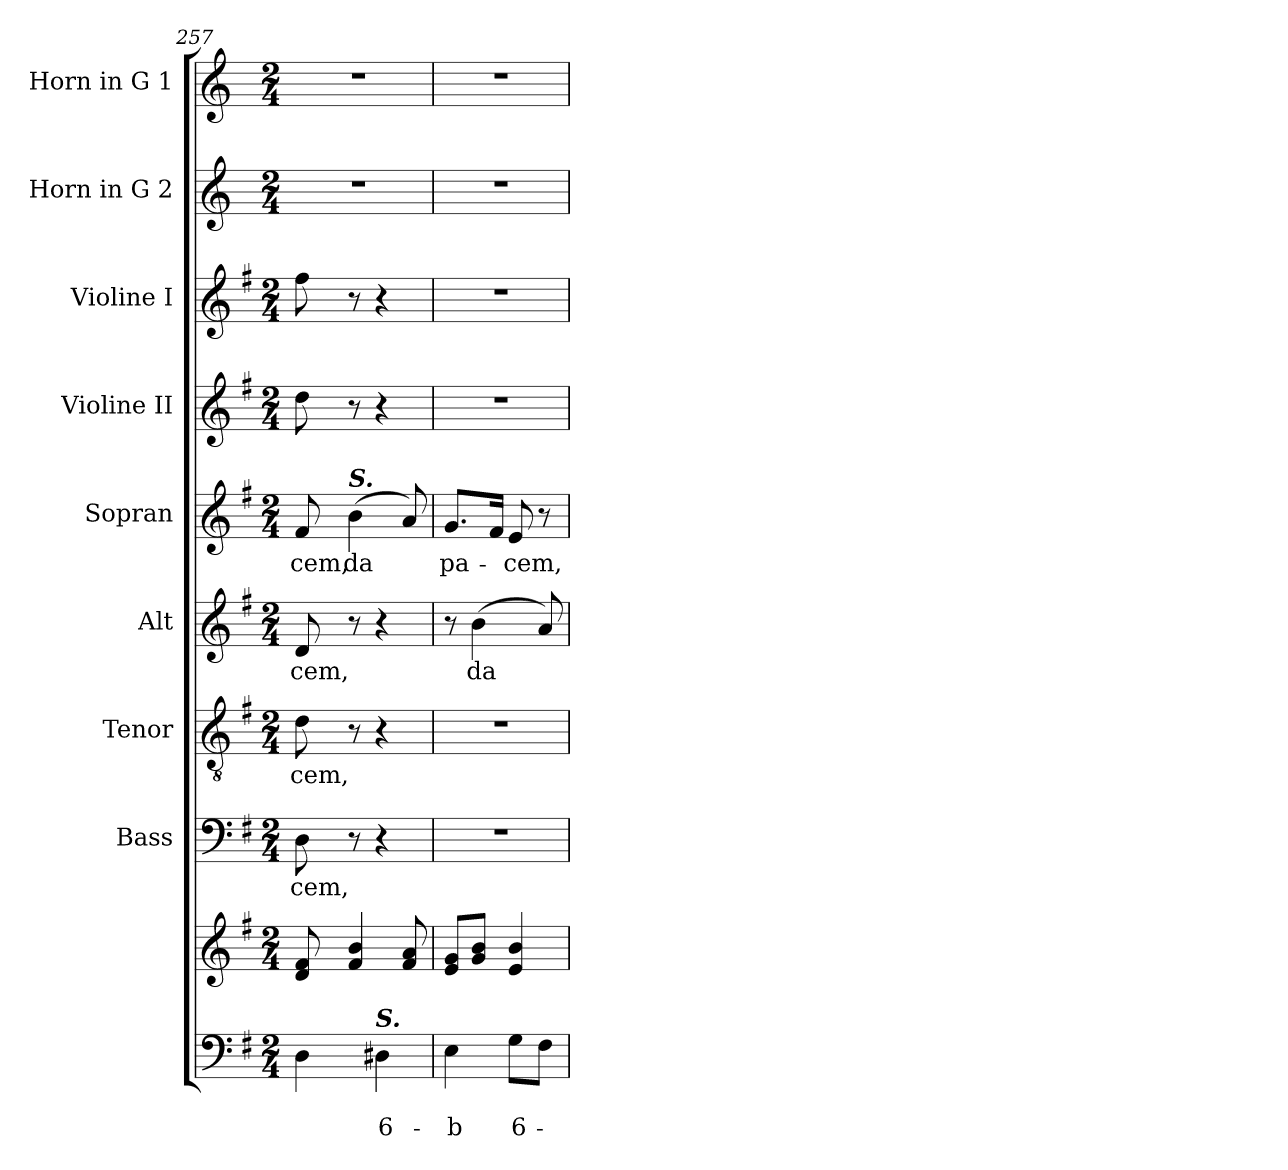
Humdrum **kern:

**kern	**text	**text	**kern	**kern	**text	**kern	**text	**kern	**text	**kern	**text	**kern	**kern	**kern	**kern
*part9	*part9	*part9	*part9	*part8	*part8	*part7	*part7	*part6	*part6	*part5	*part5	*part4	*part3	*part2	*part1
*staff10	*staff10	*staff10	*staff9	*staff8	*staff8	*staff7	*staff7	*staff6	*staff6	*staff5	*staff5	*staff4	*staff3	*staff2	*staff1
*	*	*	*	*I"Bass	*	*I"Tenor	*	*I"Alt	*	*I"Sopran	*	*I"Violine II	*I"Violine I	*I"Horn in G 2	*I"Horn in G 1
*	*	*	*	*I'B.	*	*I'T.	*	*I'A.	*	*I'S.	*	*I'Vl. II	*I'Vl. I	*	*
*clefF4	*	*	*clefG2	*clefF4	*	*clefGv2	*	*clefG2	*	*clefG2	*	*clefG2	*clefG2	*clefG2	*clefG2
*	*	*	*	*	*	*	*	*	*	*	*	*	*	*ITrd3c5	*ITrd3c5
*k[f#]	*	*	*k[f#]	*k[f#]	*	*k[f#]	*	*k[f#]	*	*k[f#]	*	*k[f#]	*k[f#]	*k[f#]	*k[f#]
*G:	*	*	*G:	*G:	*	*G:	*	*G:	*	*G:	*	*G:	*G:	*G:	*G:
*M2/4	*	*	*M2/4	*M2/4	*	*M2/4	*	*M2/4	*	*M2/4	*	*M2/4	*M2/4	*M2/4	*M2/4
=257	=257	=257	=257	=257	=257	=257	=257	=257	=257	=257	=257	=257	=257	=257	=257
!	!	!	!	!	!LO:LY:b	!	!LO:LY:b	!	!LO:LY:b	!	!LO:LY:b	!	!	!	!
4D\	.	.	8d/ 8f#/	8D\	-cem,	8d\	-cem,	8d/	-cem,	8f#/	-cem,	8dd\	8ff#\	2r	2r
!	!	!	!	!	!	!	!	!	!	!LO:TX:a:Bi:t=S.	!	!	!	!	!
!	!	!	!	!	!	!	!	!	!	!	!LO:LY:b	!	!	!	!
.	.	.	4f#/ 4b/	8r	.	8r	.	8r	.	(>4b\	da	8r	8r	.	.
!LO:TX:a:Bi:t=S.	!	!	!	!	!	!	!	!	!	!	!	!	!	!	!
!	!	!LO:LY:b	!	!	!	!	!	!	!	!	!	!	!	!	!
4D#X\	.	6-	.	4r	.	4r	.	4r	.	.	.	4r	4r	.	.
.	.	.	8f#/ 8a/	.	.	.	.	.	.	8a/)	.	.	.	.	.
=258	=258	=258	=258	=258	=258	=258	=258	=258	=258	=258	=258	=258	=258	=258	=258
!	!	!LO:LY:b	!	!	!	!	!	!	!	!	!LO:LY:b	!	!	!	!
4E\	.	-b	8e/ 8g/L	2r	.	2r	.	8r	.	8.g/L	pa-	2r	2r	2r	2r
!	!	!	!	!	!	!	!	!	!LO:LY:b	!	!	!	!	!	!
.	.	.	8g/ 8b/J	.	.	.	.	(>4b\	da	.	.	.	.	.	.
.	.	.	.	.	.	.	.	.	.	16f#/Jk	.	.	.	.	.
!	!	!LO:LY:b	!	!	!	!	!	!	!	!	!LO:LY:b	!	!	!	!
8G\L	.	6-	4e/ 4b/	.	.	.	.	.	.	8e/	-cem,	.	.	.	.
8F#\J	.	.	.	.	.	.	.	8a/)	.	8r	.	.	.	.	.
=	=	=	=	=	=	=	=	=	=	=	=	=	=	=	=
*-	*-	*-	*-	*-	*-	*-	*-	*-	*-	*-	*-	*-	*-	*-	*-
